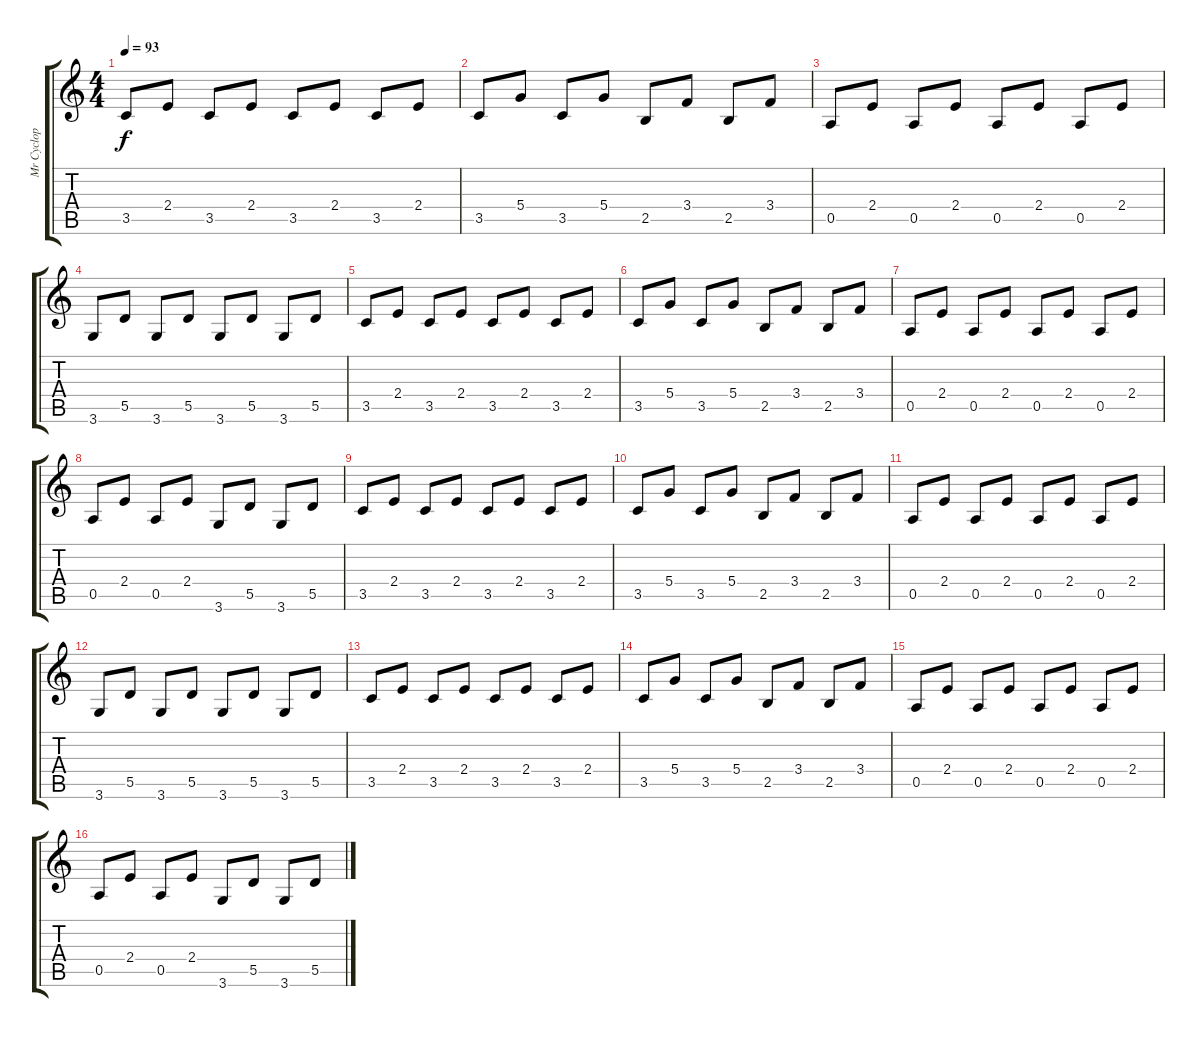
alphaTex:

\track ("Mr Cyclop" "Mr Cyclop") {instrument acousticguitarnylon}
\staff {score tabs}
\tuning (E4 B3 G3 D3 A2 E2) {hide}
\ts (4 4)
\tempo 93
\clef g2
\ks c
3.5.8{dy f instrument acousticguitarnylon} 2.4.8 3.5.8 2.4.8 3.5.8 2.4.8 3.5.8 2.4.8 |
3.5.8 5.4.8 3.5.8 5.4.8 2.5.8 3.4.8 2.5.8 3.4.8 |
0.5.8 2.4.8 0.5.8 2.4.8 0.5.8 2.4.8 0.5.8 2.4.8 |
3.6.8 5.5.8 3.6.8 5.5.8 3.6.8 5.5.8 3.6.8 5.5.8 |
3.5.8 2.4.8 3.5.8 2.4.8 3.5.8 2.4.8 3.5.8 2.4.8 |
3.5.8 5.4.8 3.5.8 5.4.8 2.5.8 3.4.8 2.5.8 3.4.8 |
0.5.8 2.4.8 0.5.8 2.4.8 0.5.8 2.4.8 0.5.8 2.4.8 |
0.5.8 2.4.8 0.5.8 2.4.8 3.6.8 5.5.8 3.6.8 5.5.8 |
3.5.8 2.4.8 3.5.8 2.4.8 3.5.8 2.4.8 3.5.8 2.4.8 |
3.5.8 5.4.8 3.5.8 5.4.8 2.5.8 3.4.8 2.5.8 3.4.8 |
0.5.8 2.4.8 0.5.8 2.4.8 0.5.8 2.4.8 0.5.8 2.4.8 |
3.6.8 5.5.8 3.6.8 5.5.8 3.6.8 5.5.8 3.6.8 5.5.8 |
3.5.8 2.4.8 3.5.8 2.4.8 3.5.8 2.4.8 3.5.8 2.4.8 |
3.5.8 5.4.8 3.5.8 5.4.8 2.5.8 3.4.8 2.5.8 3.4.8 |
0.5.8 2.4.8 0.5.8 2.4.8 0.5.8 2.4.8 0.5.8 2.4.8 |
0.5.8 2.4.8 0.5.8 2.4.8 3.6.8 5.5.8 3.6.8 5.5.8
